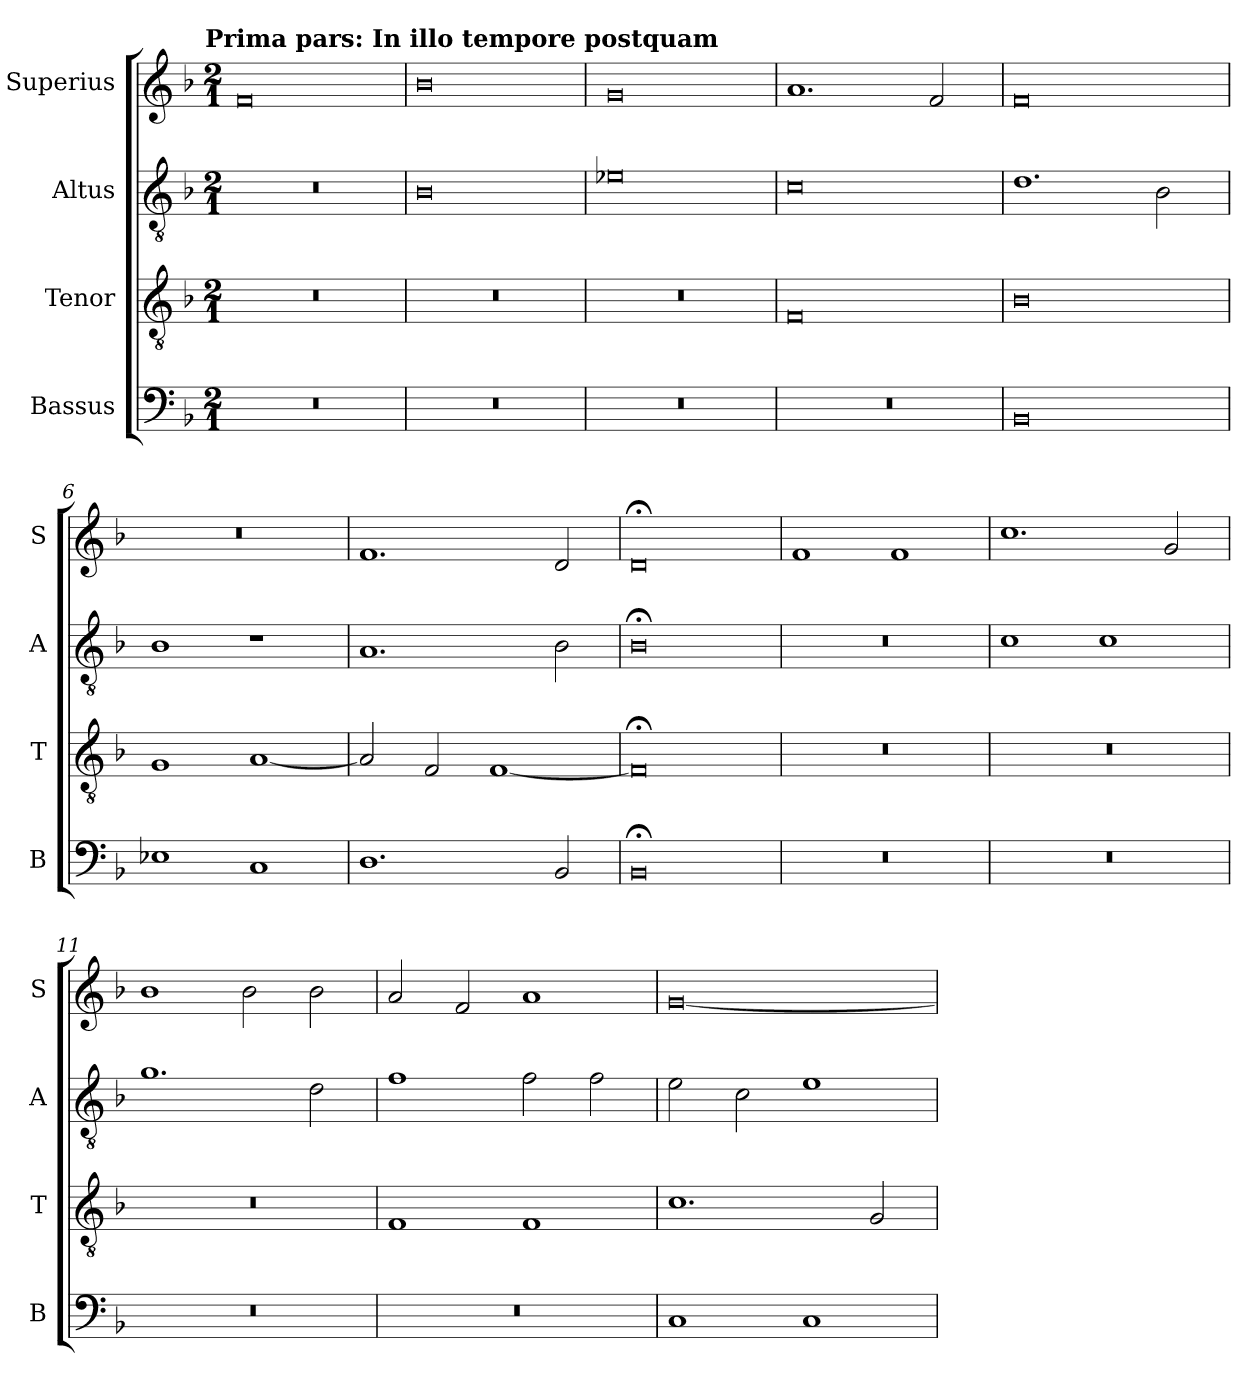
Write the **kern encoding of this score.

**kern	**kern	**kern	**kern
*part4	*part3	*part2	*part1
*staff4	*staff3	*staff2	*staff1
*I"Bassus	*I"Tenor	*I"Altus	*I"Superius
*I'B	*I'T	*I'A	*I'S
*clefF4	*clefGv2	*clefGv2	*clefG2
*k[b-]	*k[b-]	*k[b-]	*k[b-]
*F:	*F:	*F:	*F:
!!LO:TX:omd:t=Prima pars&colon; In illo tempore postquam
*M2/1	*M2/1	*M2/1	*M2/1
=1	=1	=1	=1
0r	0r	0r	0f
=2	=2	=2	=2
0r	0r	0B-	0b-
=3	=3	=3	=3
0r	0r	0e-X	0g
=4	=4	=4	=4
0r	0F	0c	1.a
.	.	.	2f
=5	=5	=5	=5
0BB-	0B-	1.d	0f
.	.	2B-	.
=6	=6	=6	=6
1E-X	1G	1B-	0r
1C	[1A	1r	.
=7	=7	=7	=7
1.D	2A]	1.A	1.f
.	2F	.	.
.	[1F	.	.
2BB-	.	2B-	2d
=8	=8	=8	=8
0BB-;<	0F;<]	0B-;<	0d;<
=9	=9	=9	=9
0r	0r	0r	1f
.	.	.	1f
=10	=10	=10	=10
0r	0r	1c	1.cc
.	.	1c	.
.	.	.	2g
=11	=11	=11	=11
0r	0r	1.g	1b-
.	.	.	2b-
.	.	2d	2b-
=12	=12	=12	=12
0r	1F	1f	2a
.	.	.	2f
.	1F	2f	1a
.	.	2f	.
=13	=13	=13	=13
1C	1.c	2e	[0g
.	.	2c	.
1C	.	1e	.
.	2G	.	.
=	=	=	=
*-	*-	*-	*-
